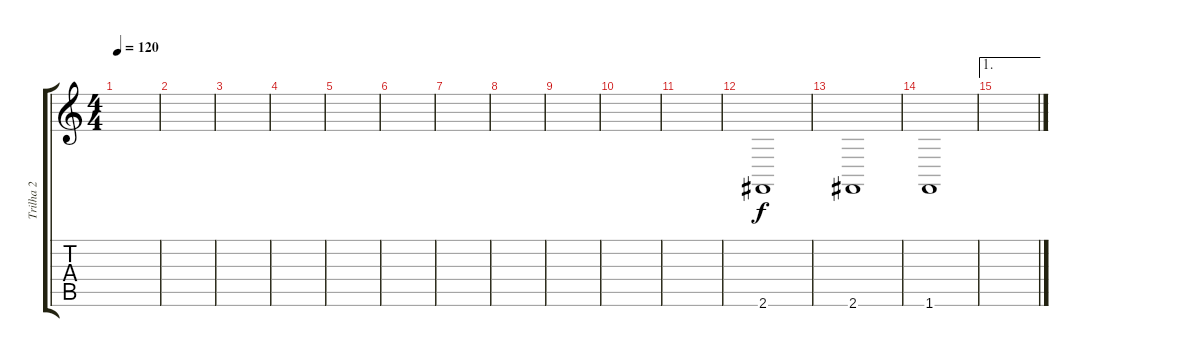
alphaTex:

\track ("Trilha 2" "Trilha 2") {instrument violin}
\staff {score tabs}
\tuning (E4 B3 G3 D3 A2 E2) {hide}
\ts (4 4)
\tempo 120
\clef g2
\ks c
|
|
|
|
|
|
|
|
|
|
|
2.6.1 |
2.6.1 |
1.6.1 |
\ae 1
